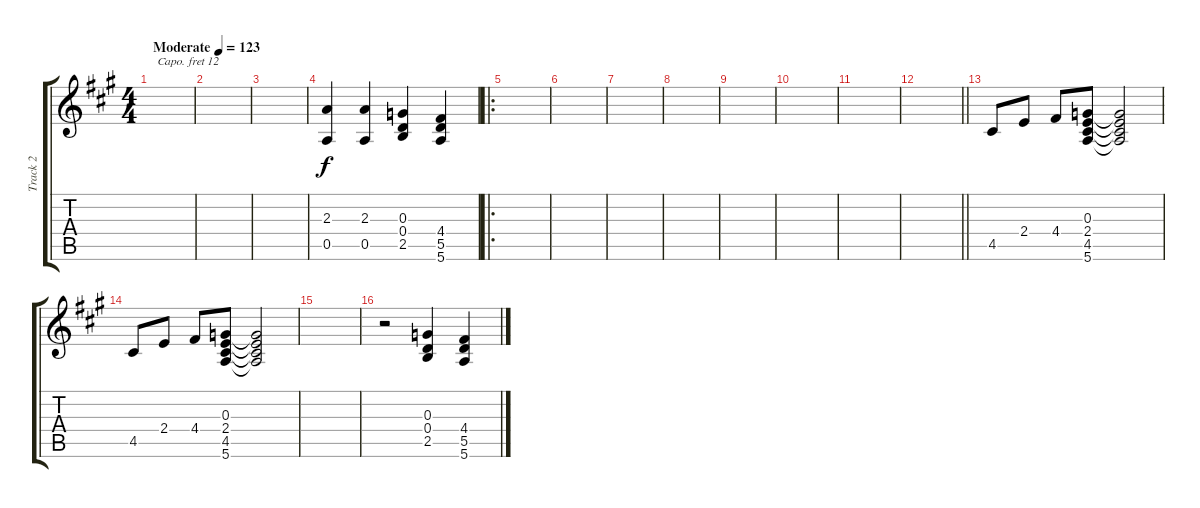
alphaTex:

\track ("Track 2" "Track 2") {instrument electricpiano2}
\staff {score tabs}
\capo 12
\tuning (E4 B3 G3 D3 A2 E2) {hide}
\ts (4 4)
\tempo (123 "Moderate")
\clef g2
\ks a
|
|
|
(2.3 0.5).4 (2.3 0.5).4 (0.3 0.4 2.5).4 (4.4 5.5 5.6).4 |
\ro
|
|
|
|
|
|
|
\barLineRight lightlight
|
4.5.8 2.4.8 4.4.8 (0.3 2.4 4.5 5.6).8 (0.3{t} 2.4{t} 4.5{t} 5.6{t}).2 |
4.5.8 2.4.8 4.4.8 (0.3 2.4 4.5 5.6).8 (0.3{t} 2.4{t} 4.5{t} 5.6{t}).2 |
|
r.2 (0.3 0.4 2.5).4 (4.4 5.5 5.6).4
